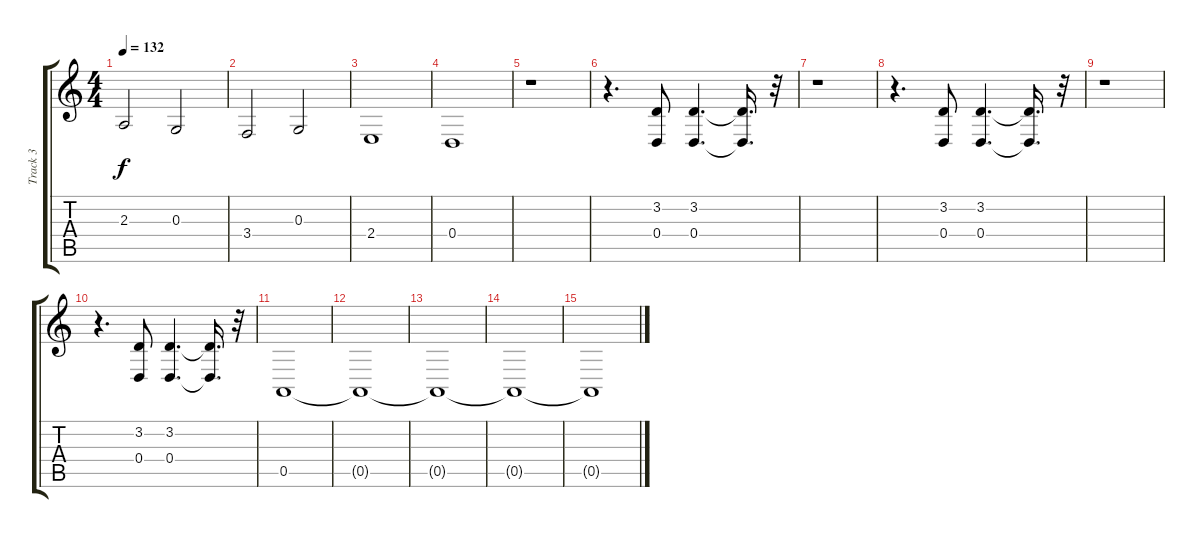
\track ("Track 3" "Track 3") {instrument honkytonkpiano}
\staff {score tabs}
\tuning (E4 B3 G3 D3 A2 E2) {hide}
\ts (4 4)
\tempo 132
\clef g2
\ks c
2.3.2{dy f} 0.3.2 |
3.4.2 0.3.2 |
2.4.1 |
0.4.1 |
r.1 |
r.4{d} (3.2 0.4).8 (3.2 0.4).4{d} (3.2{t} 0.4{t}).16{d} r.32 |
r.1 |
r.4{d} (3.2 0.4).8 (3.2 0.4).4{d} (3.2{t} 0.4{t}).16{d} r.32 |
r.1 |
r.4{d} (3.2 0.4).8 (3.2 0.4).4{d} (3.2{t} 0.4{t}).16{d} r.32 |
0.5.1 |
0.5{t}.1 |
0.5{t}.1 |
0.5{t}.1 |
0.5{t}.1
